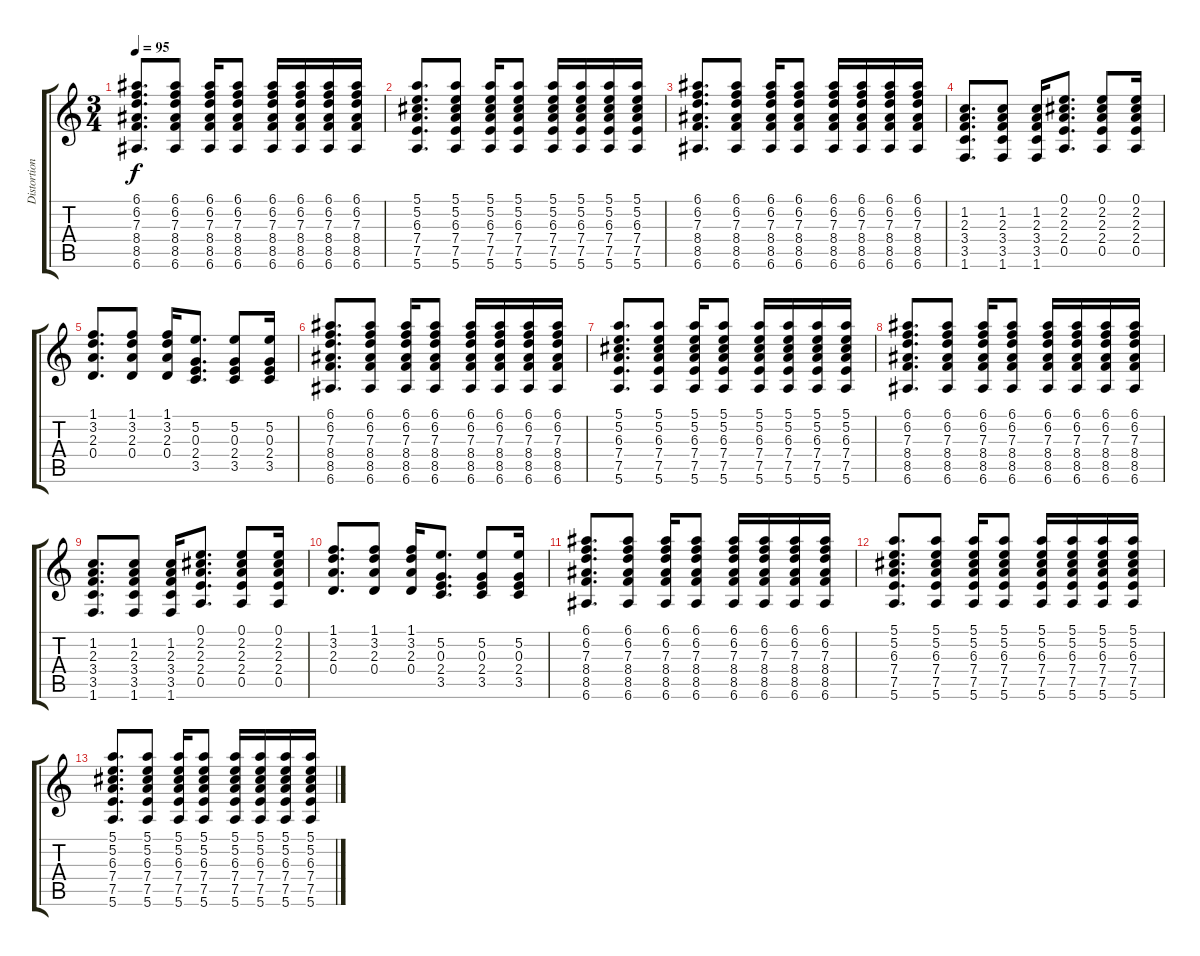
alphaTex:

\track ("Distortion" "Distortion") {instrument distortionguitar}
\staff {score tabs}
\tuning (E4 B3 G3 D3 A2 E2) {hide}
\ts (3 4)
\tempo 95
\clef g2
\ks c
(6.1 6.2 7.3 8.4 8.5 6.6).8{d dy f} (6.1 6.2 7.3 8.4 8.5 6.6).8 (6.1 6.2 7.3 8.4 8.5 6.6).16 (6.1 6.2 7.3 8.4 8.5 6.6).8 (6.1 6.2 7.3 8.4 8.5 6.6).16 (6.1 6.2 7.3 8.4 8.5 6.6).16 (6.1 6.2 7.3 8.4 8.5 6.6).16 (6.1 6.2 7.3 8.4 8.5 6.6).16 |
(5.1 5.2 6.3 7.4 7.5 5.6).8{d} (5.1 5.2 6.3 7.4 7.5 5.6).8 (5.1 5.2 6.3 7.4 7.5 5.6).16 (5.1 5.2 6.3 7.4 7.5 5.6).8 (5.1 5.2 6.3 7.4 7.5 5.6).16 (5.1 5.2 6.3 7.4 7.5 5.6).16 (5.1 5.2 6.3 7.4 7.5 5.6).16 (5.1 5.2 6.3 7.4 7.5 5.6).16 |
(6.1 6.2 7.3 8.4 8.5 6.6).8{d} (6.1 6.2 7.3 8.4 8.5 6.6).8 (6.1 6.2 7.3 8.4 8.5 6.6).16 (6.1 6.2 7.3 8.4 8.5 6.6).8 (6.1 6.2 7.3 8.4 8.5 6.6).16 (6.1 6.2 7.3 8.4 8.5 6.6).16 (6.1 6.2 7.3 8.4 8.5 6.6).16 (6.1 6.2 7.3 8.4 8.5 6.6).16 |
(1.2 2.3 3.4 3.5 1.6).8{d} (1.2 2.3 3.4 3.5 1.6).8 (1.2 2.3 3.4 3.5 1.6).16 (0.1 2.2 2.3 2.4 0.5).8{d} (0.1 2.2 2.3 2.4 0.5).8 (0.1 2.2 2.3 2.4 0.5).16 |
(1.1 3.2 2.3 0.4).8{d} (1.1 3.2 2.3 0.4).8 (1.1 3.2 2.3 0.4).16 (5.2 0.3 2.4 3.5).8{d} (5.2 0.3 2.4 3.5).8 (5.2 0.3 2.4 3.5).16 |
(6.1 6.2 7.3 8.4 8.5 6.6).8{d} (6.1 6.2 7.3 8.4 8.5 6.6).8 (6.1 6.2 7.3 8.4 8.5 6.6).16 (6.1 6.2 7.3 8.4 8.5 6.6).8 (6.1 6.2 7.3 8.4 8.5 6.6).16 (6.1 6.2 7.3 8.4 8.5 6.6).16 (6.1 6.2 7.3 8.4 8.5 6.6).16 (6.1 6.2 7.3 8.4 8.5 6.6).16 |
(5.1 5.2 6.3 7.4 7.5 5.6).8{d} (5.1 5.2 6.3 7.4 7.5 5.6).8 (5.1 5.2 6.3 7.4 7.5 5.6).16 (5.1 5.2 6.3 7.4 7.5 5.6).8 (5.1 5.2 6.3 7.4 7.5 5.6).16 (5.1 5.2 6.3 7.4 7.5 5.6).16 (5.1 5.2 6.3 7.4 7.5 5.6).16 (5.1 5.2 6.3 7.4 7.5 5.6).16 |
(6.1 6.2 7.3 8.4 8.5 6.6).8{d} (6.1 6.2 7.3 8.4 8.5 6.6).8 (6.1 6.2 7.3 8.4 8.5 6.6).16 (6.1 6.2 7.3 8.4 8.5 6.6).8 (6.1 6.2 7.3 8.4 8.5 6.6).16 (6.1 6.2 7.3 8.4 8.5 6.6).16 (6.1 6.2 7.3 8.4 8.5 6.6).16 (6.1 6.2 7.3 8.4 8.5 6.6).16 |
(1.2 2.3 3.4 3.5 1.6).8{d} (1.2 2.3 3.4 3.5 1.6).8 (1.2 2.3 3.4 3.5 1.6).16 (0.1 2.2 2.3 2.4 0.5).8{d} (0.1 2.2 2.3 2.4 0.5).8 (0.1 2.2 2.3 2.4 0.5).16 |
(1.1 3.2 2.3 0.4).8{d} (1.1 3.2 2.3 0.4).8 (1.1 3.2 2.3 0.4).16 (5.2 0.3 2.4 3.5).8{d} (5.2 0.3 2.4 3.5).8 (5.2 0.3 2.4 3.5).16 |
(6.1 6.2 7.3 8.4 8.5 6.6).8{d} (6.1 6.2 7.3 8.4 8.5 6.6).8 (6.1 6.2 7.3 8.4 8.5 6.6).16 (6.1 6.2 7.3 8.4 8.5 6.6).8 (6.1 6.2 7.3 8.4 8.5 6.6).16 (6.1 6.2 7.3 8.4 8.5 6.6).16 (6.1 6.2 7.3 8.4 8.5 6.6).16 (6.1 6.2 7.3 8.4 8.5 6.6).16 |
(5.1 5.2 6.3 7.4 7.5 5.6).8{d} (5.1 5.2 6.3 7.4 7.5 5.6).8 (5.1 5.2 6.3 7.4 7.5 5.6).16 (5.1 5.2 6.3 7.4 7.5 5.6).8 (5.1 5.2 6.3 7.4 7.5 5.6).16 (5.1 5.2 6.3 7.4 7.5 5.6).16 (5.1 5.2 6.3 7.4 7.5 5.6).16 (5.1 5.2 6.3 7.4 7.5 5.6).16 |
(5.1 5.2 6.3 7.4 7.5 5.6).8{d} (5.1 5.2 6.3 7.4 7.5 5.6).8 (5.1 5.2 6.3 7.4 7.5 5.6).16 (5.1 5.2 6.3 7.4 7.5 5.6).8 (5.1 5.2 6.3 7.4 7.5 5.6).16 (5.1 5.2 6.3 7.4 7.5 5.6).16 (5.1 5.2 6.3 7.4 7.5 5.6).16 (5.1 5.2 6.3 7.4 7.5 5.6).16
